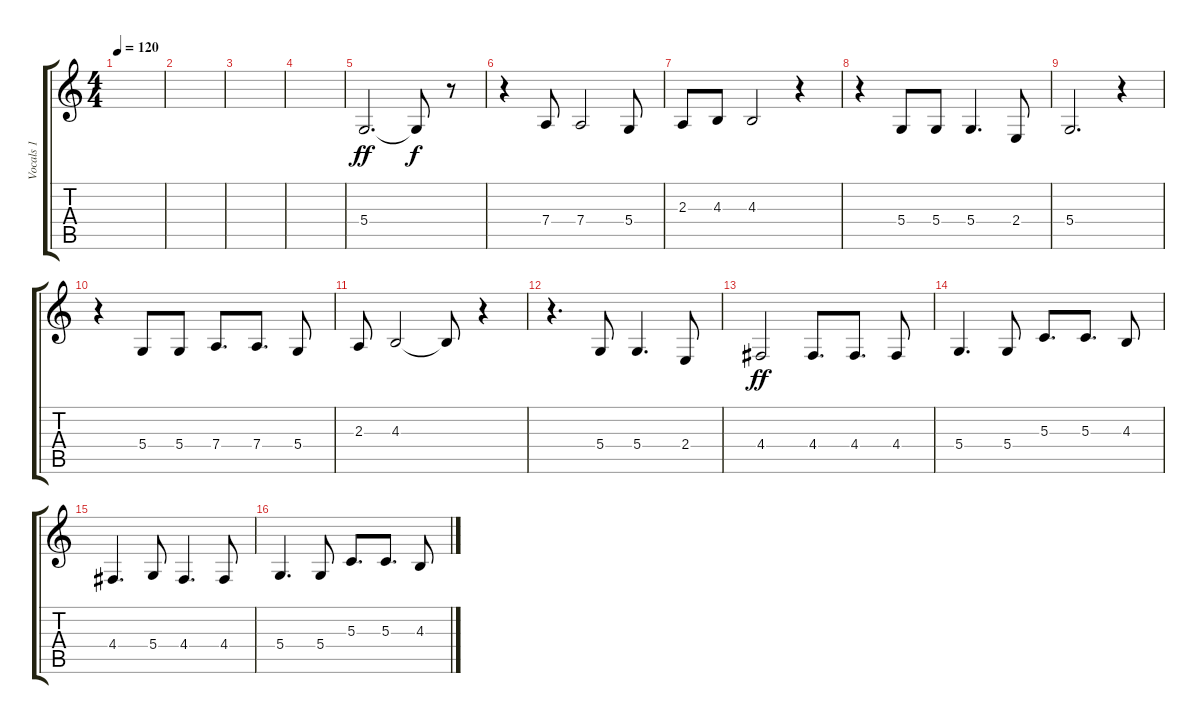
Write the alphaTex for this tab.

\track ("Vocals 1" "Vocals 1") {instrument tenorsax}
\staff {score tabs}
\tuning (E4 B3 G3 D3 A2 E2) {hide}
\ts (4 4)
\tempo 120
\clef g2
\ks c
|
|
|
|
5.4.2{d dy ff} 5.4{t}.8{dy f} r.8 |
r.4 7.4.8 7.4.2 5.4.8 |
2.3.8 4.3.8 4.3.2 r.4 |
r.4 5.4.8 5.4.8 5.4.4{d} 2.4.8 |
5.4.2{d} r.4 |
r.4 5.4.8 5.4.8 7.4.8{d} 7.4.8{d} 5.4.8 |
2.3.8 4.3.2 4.3{t}.8 r.4 |
r.4{d} 5.4.8 5.4.4{d} 2.4.8 |
4.4.2{dy ff} 4.4.8{d} 4.4.8{d} 4.4.8 |
5.4.4{d} 5.4.8 5.3.8{d} 5.3.8{d} 4.3.8 |
4.4.4{d} 5.4.8 4.4.4{d} 4.4.8 |
5.4.4{d} 5.4.8 5.3.8{d} 5.3.8{d} 4.3.8
